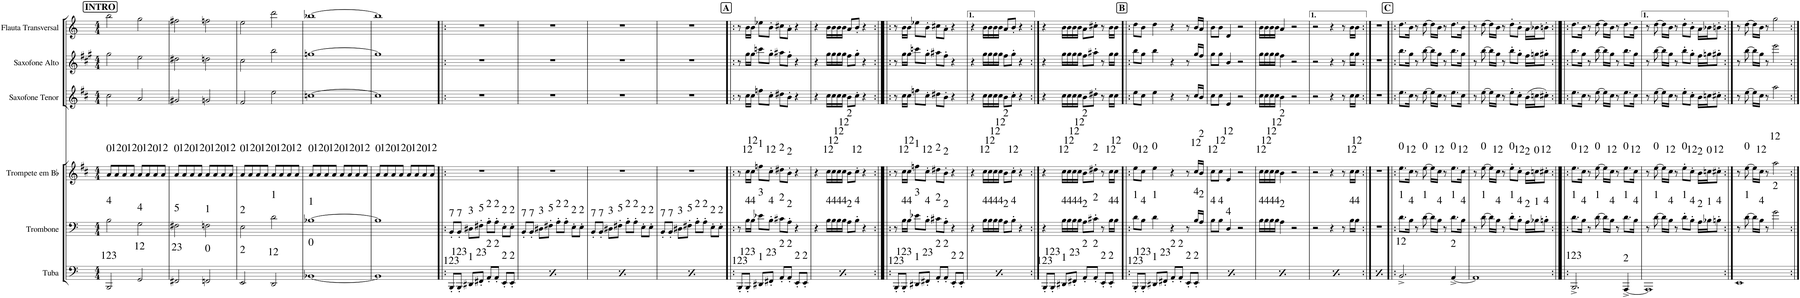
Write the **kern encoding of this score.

**kern	**kern	**kern	**kern	**kern	**kern
*part6	*part5	*part4	*part3	*part2	*part1
*staff6	*staff5	*staff4	*staff3	*staff2	*staff1
*I"Tuba	*I"Trombone	*I"Trompete em Bb	*I"Saxofone Tenor	*I"Saxofone Alto	*I"Flauta Transversal
*I'Tba.	*I'Tbn.	*I'Tpt. em Bb	*I'Sax. Tn.	*	*I'Fl.
*clefF4	*clefF4	*clefG2	*clefG2	*clefG2	*clefG2
*	*	*Trd1c2	*Trd8c14	*Trd5c9	*
*k[]	*k[]	*k[f#c#]	*k[f#c#]	*k[f#c#g#]	*k[]
*M4/4	*M4/4	*M4/4	*M4/4	*M4/4	*M4/4
!!LO:REH:place=s1:a:B:cj:fs=14:t=INTRO
=1	=1	=1	=1	=1	=1
2BBB/	2B\	8a/L	2cc#\	2gg#\	2bb\
.	.	8a/	.	.	.
.	.	8a/	.	.	.
.	.	8a/J	.	.	.
2GG/	2G\	8a/L	2a/	2ee\	2gg\
.	.	8a/	.	.	.
.	.	8a/	.	.	.
.	.	8a/J	.	.	.
=2	=2	=2	=2	=2	=2
2FF#X/	2F#X\	8a/L	2g#X/	2dd#X\	2ff#X\
.	.	8a/	.	.	.
.	.	8a/	.	.	.
.	.	8a/J	.	.	.
2FFn/	2Fn\	8a/L	2gn/	2ddn\	2ffn\
.	.	8a/	.	.	.
.	.	8a/	.	.	.
.	.	8a/J	.	.	.
=3	=3	=3	=3	=3	=3
2EE/	2E\	8a/L	2f#/	2cc#\	2ee\
.	.	8a/	.	.	.
.	.	8a/	.	.	.
.	.	8a/J	.	.	.
2DD/	2d\	8a/L	2ee\	2bb\	2ddd\
.	.	8a/	.	.	.
.	.	8a/	.	.	.
.	.	8a/J	.	.	.
=4	=4	=4	=4	=4	=4
[1BB-X	[1B-X	8a/L	[1ccn	[1ggn	[1bb-X
.	.	8a/	.	.	.
.	.	8a/	.	.	.
.	.	8a/J	.	.	.
.	.	8a/L	.	.	.
.	.	8a/	.	.	.
.	.	8a/	.	.	.
.	.	8a/J	.	.	.
=5	=5	=5	=5	=5	=5
1BB-]	1B-]	8a/L	1cc]	1gg]	1bb-]
.	.	8a/	.	.	.
.	.	8a/	.	.	.
.	.	8a/J	.	.	.
.	.	8a/L	.	.	.
.	.	8a/	.	.	.
.	.	8a/	.	.	.
.	.	8a/J	.	.	.
=6!|:	=6!|:	=6!|:	=6!|:	=6!|:	=6!|:
8BBB'/L	8BB'/L	1r	1r	1r	1r
8BBB'/J	8BB'/J	.	.	.	.
8DD#X/L	8D#X\L	.	.	.	.
8FF#X'/J	8F#X'\J	.	.	.	.
8AA'/L	8A'\L	.	.	.	.
8AA'/J	8A'\J	.	.	.	.
8EE'/L	8E'\L	.	.	.	.
8EE'/J	8E'\J	.	.	.	.
=7	=7	=7	=7	=7	=7
8BBB'/L	8BB'/L	1r	1r	1r	1r
8BBB'/J	8BB'/J	.	.	.	.
8DD#X/L	8D#X\L	.	.	.	.
8FF#X'/J	8F#X'\J	.	.	.	.
8AA'/L	8A'\L	.	.	.	.
8AA'/J	8A'\J	.	.	.	.
8EE'/L	8E'\L	.	.	.	.
8EE'/J	8E'\J	.	.	.	.
=8	=8	=8	=8	=8	=8
8BBB'/L	8BB'/L	1r	1r	1r	1r
8BBB'/J	8BB'/J	.	.	.	.
8DD#X/L	8D#X\L	.	.	.	.
8FF#X'/J	8F#X'\J	.	.	.	.
8AA'/L	8A'\L	.	.	.	.
8AA'/J	8A'\J	.	.	.	.
8EE'/L	8E'\L	.	.	.	.
8EE'/J	8E'\J	.	.	.	.
=9	=9	=9	=9	=9	=9
8BBB'/L	8BB'/L	1r	1r	1r	1r
8BBB'/J	8BB'/J	.	.	.	.
8DD#X/L	8D#X\L	.	.	.	.
8FF#X'/J	8F#X'\J	.	.	.	.
8AA'/L	8A'\L	.	.	.	.
8AA'/J	8A'\J	.	.	.	.
8EE'/L	8E'\L	.	.	.	.
8EE'/J	8E'\J	.	.	.	.
!!LO:REH:place=s1:a:B:cj:fs=14:t=A
=10!|:	=10!|:	=10!|:	=10!|:	=10!|:	=10!|:
8BBB'/L	8r	8r	8r	8r	8r
8BBB'/J	16B\LL	16cc#\LL	16cc#\LL	16gg#\LL	16b\LL
.	16B\JJ	16cc#\JJ	16cc#\JJ	16gg#\JJ	16b\JJ
8DD#X/L	8e-X\L	8ffn\L	8ffn\L	8cccn\L	8ee-X\L
8FF#X'/J	8B'\J	8cc#'\J	8cc#'\J	8gg#'\J	8b'\J
8AA'/L	8c#X\L	8dd#X\L	8dd#X\L	8aa#X\L	8cc#X\L
8AA'/J	8A'\J	8b'\J	8b'\J	8ff#'\J	8a'\J
8EE'/L	4r	4r	4r	4r	4r
8EE'/J	.	.	.	.	.
=11	=11	=11	=11	=11	=11
8BBB'/L	4r	4r	4r	4r	4r
8BBB'/J	.	.	.	.	.
8DD#X/L	16B\LL	16cc#\LL	16cc#\LL	16gg#\LL	16b\LL
.	16B\	16cc#\	16cc#\	16gg#\	16b\
8FF#X'/J	16B\	16cc#\	16cc#\	16gg#\	16b\
.	16B\JJ	16cc#\JJ	16cc#\JJ	16gg#\JJ	16b\JJ
8AA'/L	8A\L	8b\L	8b\L	8ff#\L	8a/L
8AA'/J	8B'\J	8cc#'\J	8cc#'\J	8gg#'\J	8b'/J
8EE'/L	4r	4r	4r	4r	4r
8EE'/J	.	.	.	.	.
=12:|!|:	=12:|!|:	=12:|!|:	=12:|!|:	=12:|!|:	=12:|!|:
8BBB'/L	8r	8r	8r	8r	8r
8BBB'/J	16B\LL	16cc#\LL	16cc#\LL	16gg#\LL	16b\LL
.	16B\JJ	16cc#\JJ	16cc#\JJ	16gg#\JJ	16b\JJ
8DD#X/L	8e-X\L	8ffn\L	8ffn\L	8cccn\L	8ee-X\L
8FF#X'/J	8B'\J	8cc#'\J	8cc#'\J	8gg#'\J	8b'\J
8AA'/L	8c#X\L	8dd#X\L	8dd#X\L	8aa#X\L	8cc#X\L
8AA'/J	8A'\J	8b'\J	8b'\J	8ff#'\J	8a'\J
8EE'/L	4r	4r	4r	4r	4r
8EE'/J	.	.	.	.	.
=13	=13	=13	=13	=13	=13
8BBB'/L	4r	4r	4r	4r	4r
8BBB'/J	.	.	.	.	.
8DD#X/L	16B\LL	16cc#\LL	16cc#\LL	16gg#\LL	16b\LL
.	16B\	16cc#\	16cc#\	16gg#\	16b\
8FF#X'/J	16B\	16cc#\	16cc#\	16gg#\	16b\
.	16B\JJ	16cc#\JJ	16cc#\JJ	16gg#\JJ	16b\JJ
8AA'/L	8A\L	8b\L	8b\L	8ff#\L	8a/L
8AA'/J	8B'\J	8cc#'\J	8cc#'\J	8gg#'\J	8b'/J
8EE'/L	4r	4r	4r	4r	4r
8EE'/J	.	.	.	.	.
=14:|!	=14:|!	=14:|!	=14:|!	=14:|!	=14:|!
8BBB'/L	4r	4r	4r	4r	4r
8BBB'/J	.	.	.	.	.
8DD#X/L	16B\LL	16cc#\LL	16cc#\LL	16gg#\LL	16b\LL
.	16B\	16cc#\	16cc#\	16gg#\	16b\
8FF#X'/J	16B\	16cc#\	16cc#\	16gg#\	16b\
.	16B\JJ	16cc#\JJ	16cc#\JJ	16gg#\JJ	16b\JJ
8AA'/L	8A\L	8b\L	8b\L	8ff#\L	8a\L
8AA'/J	8c#X'\J	8dd#X'\J	8dd#X'\J	8aa#X'\J	8cc#X'\J
8EE'/L	8r	8r	8r	8r	8r
8EE'/J	16B\LL	16cc#\LL	16cc#\LL	16gg#\LL	16b\LL
.	16B\JJ	16cc#\JJ	16cc#\JJ	16gg#\JJ	16b\JJ
!!LO:REH:place=s1:a:B:cj:fs=14:t=B
=15!|:	=15!|:	=15!|:	=15!|:	=15!|:	=15!|:
8BBB'/L	8d\L	8ee\L	8ee\L	8bb\L	8dd\L
8BBB'/J	8B\J	8cc#\J	8cc#\J	8gg#\J	8b\J
8DD#X/L	4d\	4ee\	4ee\	4bb\	4dd\
8FF#X'/J	.	.	.	.	.
8AA'/L	4r	4r	4r	4r	4r
8AA'/J	.	.	.	.	.
8EE'/L	8r	8r	8r	8r	8r
8EE'/J	16B/LL	16cc#/LL	16cc#/LL	16gg#/LL	16b/LL
.	16A/JJ	16b/JJ	16b/JJ	16ff#/JJ	16a/JJ
=16	=16	=16	=16	=16	=16
8BBB'/L	8B\L	8cc#\L	8cc#\L	8gg#\L	8b\L
8BBB'/J	8B\J	8cc#\J	8cc#\J	8gg#\J	8b\J
8DD#X/L	4D/	4e/	4e/	4b/	4d/
8FF#X'/J	.	.	.	.	.
8AA'/L	2r	2r	2r	2r	2r
8AA'/J	.	.	.	.	.
8EE'/L	.	.	.	.	.
8EE'/J	.	.	.	.	.
=17	=17	=17	=17	=17	=17
8BBB'/L	16B\LL	16cc#\LL	16cc#\LL	16gg#\LL	16b\LL
.	16B\	16cc#\	16cc#\	16gg#\	16b\
8BBB'/J	16B\	16cc#\	16cc#\	16gg#\	16b\
.	16B\JJ	16cc#\JJ	16cc#\JJ	16gg#\JJ	16b\JJ
8DD#X/L	4A\	4b\	4b\	4ff#\	4a/
8FF#X'/J	.	.	.	.	.
8AA'/L	2r	2r	2r	2r	2r
8AA'/J	.	.	.	.	.
8EE'/L	.	.	.	.	.
8EE'/J	.	.	.	.	.
=18	=18	=18	=18	=18	=18
8BBB'/L	2r	2r	2r	2r	2r
8BBB'/J	.	.	.	.	.
8DD#X/L	.	.	.	.	.
8FF#X'/J	.	.	.	.	.
8AA'/L	4r	4r	4r	4r	4r
8AA'/J	.	.	.	.	.
8EE'/L	8r	8r	8r	8r	8r
8EE'/J	16B\LL	16cc#\LL	16cc#\LL	16gg#\LL	16b\LL
.	16B\JJ	16cc#\JJ	16cc#\JJ	16gg#\JJ	16b\JJ
=19:|!	=19:|!	=19:|!	=19:|!	=19:|!	=19:|!
8BBB'/L	1r	1r	1r	1r	1r
8BBB'/J	.	.	.	.	.
8DD#X/L	.	.	.	.	.
8FF#X'/J	.	.	.	.	.
8AA'/L	.	.	.	.	.
8AA'/J	.	.	.	.	.
8EE'/L	.	.	.	.	.
8EE'/J	.	.	.	.	.
!!LO:REH:place=s1:a:B:cj:fs=14:t=C
=20!|:	=20!|:	=20!|:	=20!|:	=20!|:	=20!|:
2.BB^/	8.d\L	8.ee\L	8.ee\L	8.bb\L	8.dd\L
.	16B\Jk	16cc#\Jk	16cc#\Jk	16gg#\Jk	16b\Jk
.	8r	8r	8r	8r	8r
.	[8d\	[8ee\	[8ee\	[8bb\	[8dd\
.	16d\LL]	16ee\LL]	16ee\LL]	16bb\LL]	16dd\LL]
.	16B\JJ	16cc#\JJ	16cc#\JJ	16gg#\JJ	16b\JJ
.	8r	8r	8r	8r	8r
[4AA^/	8.d\L	8.ee\L	8.ee\L	8.bb\L	8.dd\L
.	16B\Jk	16cc#\Jk	16cc#\Jk	16gg#\Jk	16b\Jk
=21	=21	=21	=21	=21	=21
1AA]	8r	8r	8r	8r	8r
.	[8d\	[8ee\	[8ee\	[8bb\	[8dd\
.	16d\LL]	16ee\LL]	16ee\LL]	16bb\LL]	16dd\LL]
.	16B\JJ	16cc#\JJ	16cc#\JJ	16gg#\JJ	16b\JJ
.	8r	8r	8r	8r	8r
.	8d'\L	8ee'\L	8ee'\L	8bb'\L	8dd'\L
.	8B'\J	8cc#'\J	8cc#'\J	8gg#'\J	8b'\J
.	16A\LL	16b\LL	(16b\LL	16ff#\LL	16a\LL
.	16B-X\J	16ccn\J	16ccn\J	16ggn\J	16b-X\J
.	8Bn'\J	8cc#X'\J	8cc#X'\J)	8gg#X'\J	8bn'\J
=22:|!|:	=22:|!|:	=22:|!|:	=22:|!|:	=22:|!|:	=22:|!|:
2.BBB^/	8.d\L	8.ee\L	8.ee\L	8.bb\L	8.dd\L
.	16B\Jk	16cc#\Jk	16cc#\Jk	16gg#\Jk	16b\Jk
.	8r	8r	8r	8r	8r
.	[8d\	[8ee\	[8ee\	[8bb\	[8dd\
.	16d\LL]	16ee\LL]	16ee\LL]	16bb\LL]	16dd\LL]
.	16B\JJ	16cc#\JJ	16cc#\JJ	16gg#\JJ	16b\JJ
.	8r	8r	8r	8r	8r
[4AAA^/	8.d\L	8.ee\L	8.ee\L	8.bb\L	8.dd\L
.	16B\Jk	16cc#\Jk	16cc#\Jk	16gg#\Jk	16b\Jk
=23	=23	=23	=23	=23	=23
1AAA]	8r	8r	8r	8r	8r
.	[8d\	[8ee\	[8ee\	[8bb\	[8dd\
.	16d\LL]	16ee\LL]	16ee\LL]	16bb\LL]	16dd\LL]
.	16B\JJ	16cc#\JJ	16cc#\JJ	16gg#\JJ	16b\JJ
.	8r	8r	8r	8r	8r
.	8d'\L	8ee'\L	8ee'\L	8bb'\L	8dd'\L
.	8B'\J	8cc#'\J	8cc#'\J	8gg#'\J	8b'\J
.	16A\LL	16b\LL	16b\LL	16ff#\LL	16a\LL
.	16B-X\J	16ccn\J	16ccn\J	16ggn\J	16b-X\J
.	8Bn'\J	8cc#X'\J	8cc#X'\J	8gg#X'\J	8bn'\J
=24:|!	=24:|!	=24:|!	=24:|!	=24:|!	=24:|!
1EE	8r	8r	8r	8r	8r
.	[8d\	[8ee\	[8ee\	[8bb\	[8dd\
.	16d\LL]	16ee\LL]	16ee\LL]	16bb\LL]	16dd\LL]
.	16B\JJ	16cc#\JJ	16cc#\JJ	16gg#\JJ	16b\JJ
.	8r	8r	8r	8r	8r
.	2g\	2aa\	2aa\	2eee\	2gg\
=:|!	=:|!	=:|!	=:|!	=:|!	=:|!
*-	*-	*-	*-	*-	*-
